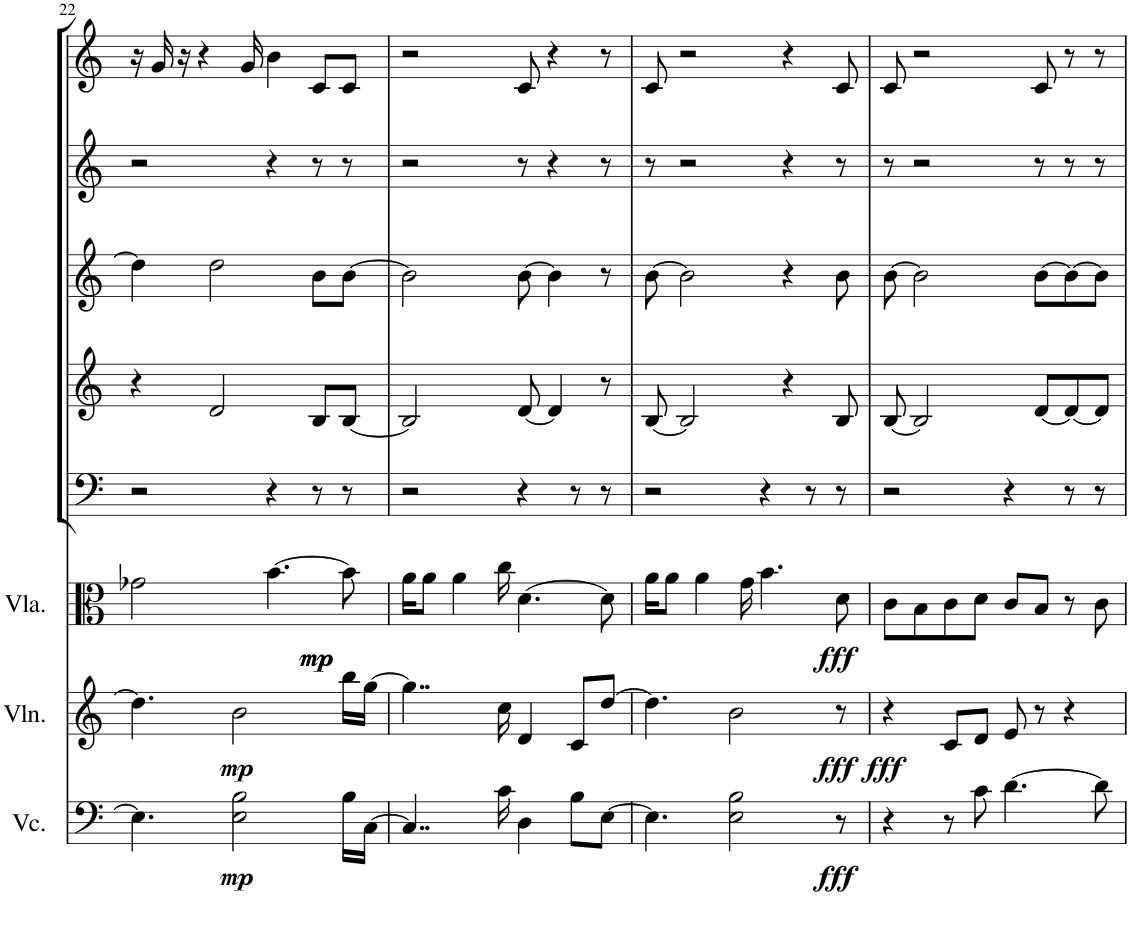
**kern	**dynam	**kern	**dynam	**kern	**dynam	**kern	**kern	**kern	**kern	**kern
*part8	*part8	*part7	*part7	*part6	*part6	*part5	*part4	*part3	*part2	*part1
*staff8	*staff8	*staff7	*staff7	*staff6	*staff6	*staff5	*staff4	*staff3	*staff2	*staff1
*I"Violoncello	*	*I"Violin	*	*I"Viola	*	*I"Bassoon	*I"Horn in F	*I"Bb Clarinet	*I"Oboe	*I"Flute
*I'Vc.	*	*I'Vln.	*	*I'Vla.	*	*I'Bsn	*I'Hn	*I'Cl	*I'Ob	*I'Fl
!!LO:PB:g=z
*clefF4	*	*clefG2	*	*clefC3	*	*clefF4	*clefG2	*clefG2	*clefG2	*clefG2
*	*	*	*	*	*	*	*ITrd4c7	*ITrd1c2	*	*
*k[]	*	*k[]	*	*k[]	*	*k[]	*k[]	*k[]	*k[]	*k[]
*M4/4	*	*M4/4	*	*M4/4	*	*M4/4	*M4/4	*M4/4	*M4/4	*M4/4
=22	=22	=22	=22	=22	=22	=22	=22	=22	=22	=22
*	*	*	*	*^	*	*	*	*	*	*
4.E\]	.	4.dd\]	.	2g-X\	2.ryy	.	2r	4r	4dd\]	2r	16r
.	.	.	.	.	.	.	.	.	.	.	16g/
.	.	.	.	.	.	.	.	.	.	.	16r
.	.	.	.	.	.	.	.	.	.	.	4r
.	.	.	.	.	.	.	.	2d/	2dd\	.	.
!	!LO:DY:b	!	!LO:DY:b	!	!	!	!	!	!	!	!
2E\ 2B\	mp	2b\	mp	.	.	.	.	.	.	.	.
.	.	.	.	.	.	.	.	.	.	.	16g/
.	.	.	.	[4.b\	.	.	4r	.	.	4r	4b\
!	!	!	!	!	!	!LO:DY:b	!	!	!	!	!
!	!	!	!	!	!	!LO:DY:n=1:b	!	!	!	!	!
.	.	.	.	.	4ryy	mp mp	8r	8B/L	8b\L	8r	8c/L
16B\LL	.	16bb\LL	.	8b\]	.	.	8r	[8B/J	[8b\J	8r	8c/J
[16C\JJ	.	[16gg\JJ	.	.	.	.	.	.	.	.	.
*	*	*	*	*v	*v	*	*	*	*	*	*
=23	=23	=23	=23	=23	=23	=23	=23	=23	=23	=23
4..C/]	.	4..gg\]	.	16a\KL	.	2r	2B/]	2b\]	2r	2r
.	.	.	.	8a\J	.	.	.	.	.	.
.	.	.	.	4a\	.	.	.	.	.	.
16c\	.	16cc\	.	16cc\	.	.	.	.	.	.
4D\	.	4d/	.	[4.d\	.	4r	[8d/	[8b\	8r	8c/
.	.	.	.	.	.	.	4d/]	4b\]	4r	4r
8B\L	.	8c/L	.	.	.	8r	.	.	.	.
[8E\J	.	[8dd/J	.	8d\]	.	8r	8r	8r	8r	8r
=24	=24	=24	=24	=24	=24	=24	=24	=24	=24	=24
4.E\]	.	4.dd\]	.	16a\KL	.	2r	[8B/	[8b\	8r	8c/
.	.	.	.	8a\J	.	.	.	.	.	.
.	.	.	.	.	.	.	2B/]	2b\]	2r	2r
.	.	.	.	4a\	.	.	.	.	.	.
2E\ 2B\	.	2b\	.	.	.	.	.	.	.	.
.	.	.	.	16g\	.	.	.	.	.	.
.	.	.	.	4.b\	.	4r	.	.	.	.
.	.	.	.	.	.	.	4r	4r	4r	4r
.	.	.	.	.	.	8r	.	.	.	.
!	!LO:DY:b	!	!LO:DY:b	!	!LO:DY:b	!	!	!	!	!
8r	fff	8r	fff	8d\	fff	8r	8B/	8b\	8r	8c/
=25	=25	=25	=25	=25	=25	=25	=25	=25	=25	=25
!	!	!	!LO:DY:b	!	!	!	!	!	!	!
4r	.	4r	fff	8c\L	.	2r	[8B/	[8b\	8r	8c/
.	.	.	.	8B\	.	.	2B/]	2b\]	2r	2r
8r	.	8c/L	.	8c\	.	.	.	.	.	.
8c\	.	8d/J	.	8d\J	.	.	.	.	.	.
[4.d\	.	8e/	.	8c/L	.	4r	.	.	.	.
.	.	8r	.	8B/J	.	.	[8d/L	[8b\L	8r	8c/
.	.	4r	.	8r	.	8r	8d/_	8b\_	8r	8r
8d\]	.	.	.	8c\	.	8r	8d/J]	8b\J]	8r	8r
=	=	=	=	=	=	=	=	=	=	=
*-	*-	*-	*-	*-	*-	*-	*-	*-	*-	*-
